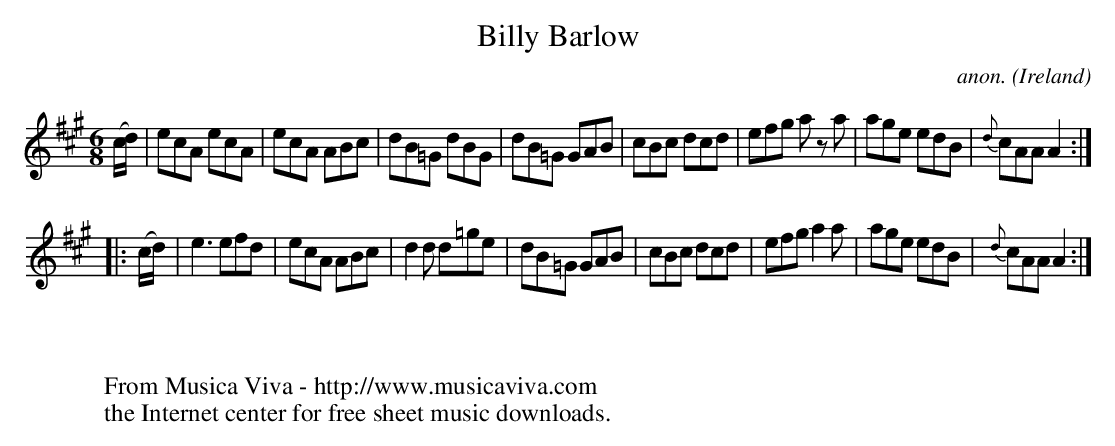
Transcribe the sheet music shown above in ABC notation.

X:1
T:Billy Barlow
C:anon.
O:Ireland
M:6/8
L:1/8
K:A
(c/d/)|ecA ecA|ecA ABc|dB=G dBG|dB=G GAB|cBc dcd|efg a z a|age edB|{d}cAAA2:|
|:(c/d/)|e3 efd|ecA ABc|d2d d=ge|dB=G GAB|cBc dcd|efg a2a|age edB|{d}cAA A2:|
W:
W:
W: From Musica Viva - http://www.musicaviva.com
W: the Internet center for free sheet music downloads.
